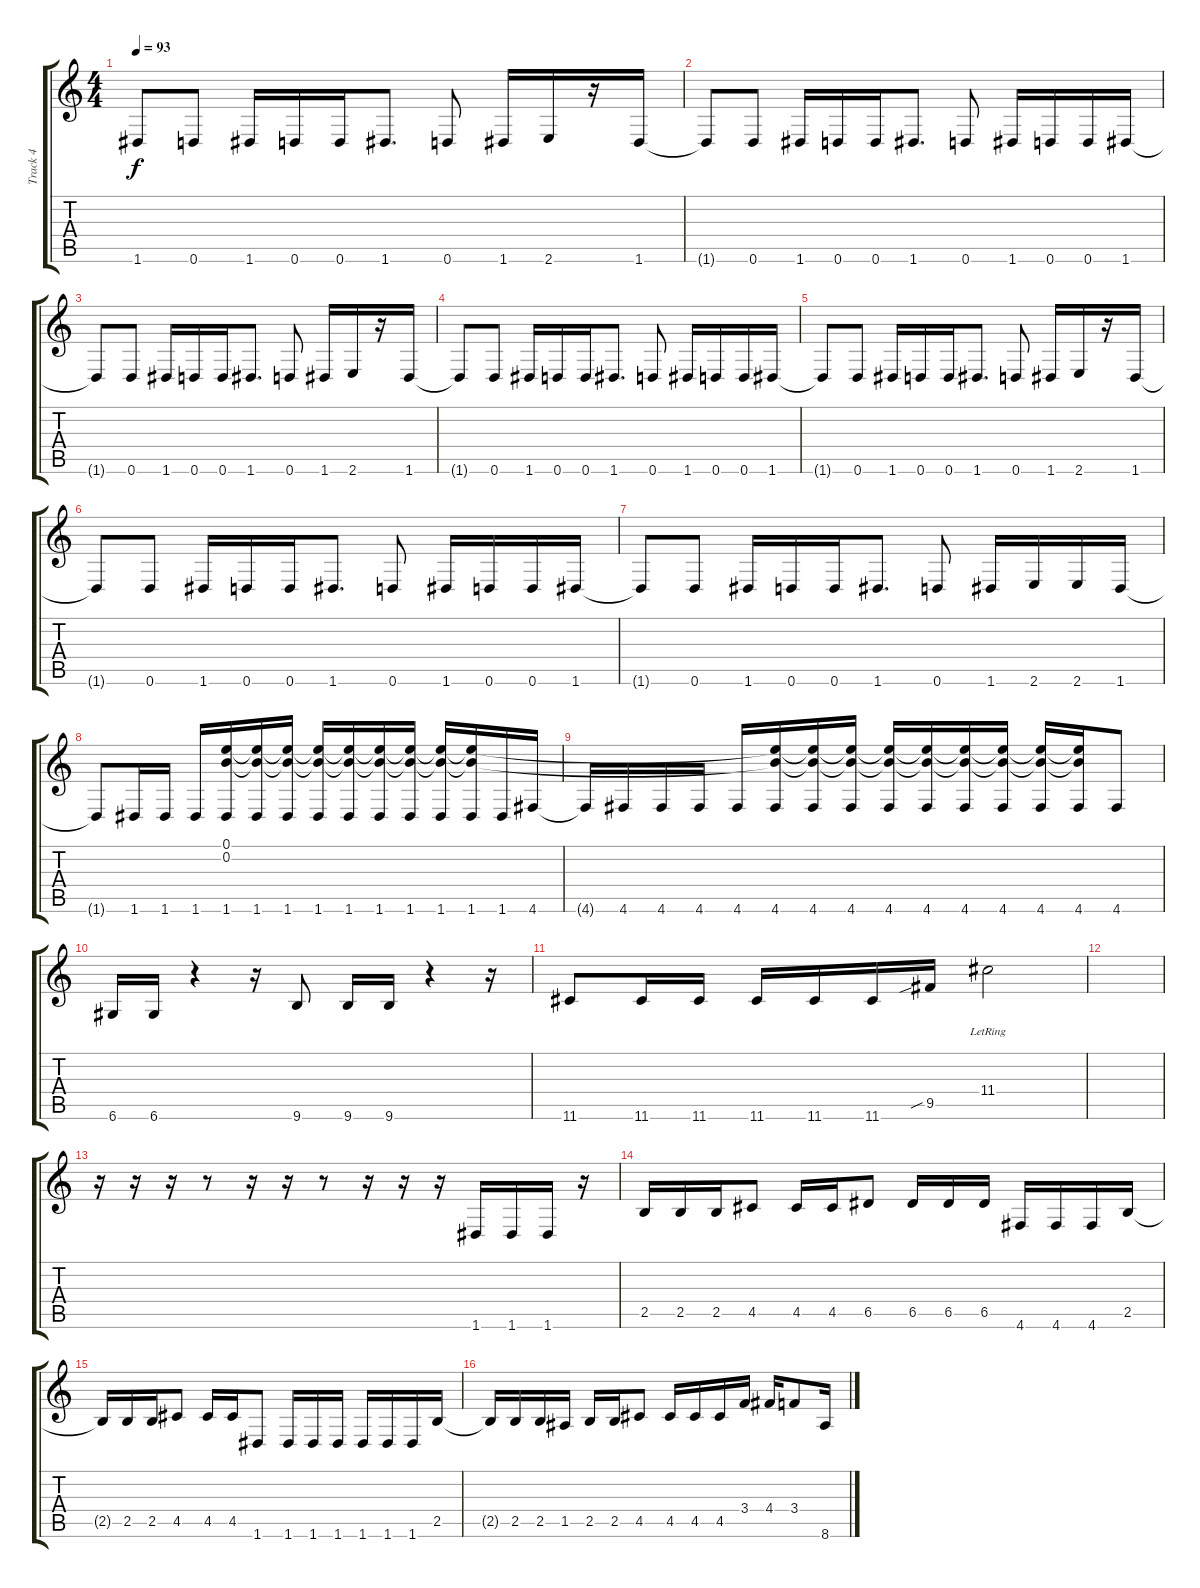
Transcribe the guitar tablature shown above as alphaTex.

\track ("Track 4" "Track 4") {instrument electricbassfinger}
\staff {score tabs}
\tuning (E4 B3 G3 D3 A2 D2) {hide}
\ts (4 4)
\tempo 93
\clef g2
\ks c
1.6{t}.8{dy f} 0.6.8 1.6.16 0.6.16 0.6.16 1.6.8{d} 0.6.8 1.6.16 2.6.16 r.16 1.6.16 |
1.6{t}.8 0.6.8 1.6.16 0.6.16 0.6.16 1.6.8{d} 0.6.8 1.6.16 0.6.16 0.6.16 1.6.16 |
1.6{t}.8 0.6.8 1.6.16 0.6.16 0.6.16 1.6.8{d} 0.6.8 1.6.16 2.6.16 r.16 1.6.16 |
1.6{t}.8 0.6.8 1.6.16 0.6.16 0.6.16 1.6.8{d} 0.6.8 1.6.16 0.6.16 0.6.16 1.6.16 |
1.6{t}.8 0.6.8 1.6.16 0.6.16 0.6.16 1.6.8{d} 0.6.8 1.6.16 2.6.16 r.16 1.6.16 |
1.6{t}.8 0.6.8 1.6.16 0.6.16 0.6.16 1.6.8{d} 0.6.8 1.6.16 0.6.16 0.6.16 1.6.16 |
1.6{t}.8 0.6.8 1.6.16 0.6.16 0.6.16 1.6.8{d} 0.6.8 1.6.16 2.6.16 2.6.16 1.6.16 |
1.6{t}.8 1.6.16 1.6.16 1.6.16 (0.1 0.2 1.6).16 (0.1{t} 0.2{t} 1.6).16 (0.1{t} 0.2{t} 1.6).16 (0.1{t} 0.2{t} 1.6).16 (0.1{t} 0.2{t} 1.6).16 (0.1{t} 0.2{t} 1.6).16 (0.1{t} 0.2{t} 1.6).16 (0.1{t} 0.2{t} 1.6).16 (0.1{t} 0.2{t} 1.6).16 1.6.16 4.6.16 |
4.6{t}.16 4.6.16 4.6.16 4.6.16 4.6.16 (0.1{t} 0.2{t} 4.6).16 (0.1{t} 0.2{t} 4.6).16 (0.1{t} 0.2{t} 4.6).16 (0.1{t} 0.2{t} 4.6).16 (0.1{t} 0.2{t} 4.6).16 (0.1{t} 0.2{t} 4.6).16 (0.1{t} 0.2{t} 4.6).16 (0.1{t} 0.2{t} 4.6).16 (0.1{t} 0.2{t} 4.6).16 4.6.8 |
6.6.16 6.6.16 r.4 r.16 9.6.8 9.6.16 9.6.16 r.4 r.16 |
11.6.8 11.6.16 11.6.16 11.6.16 11.6.16 11.6.16 9.5{sib}.16 11.4{lr}.2 |
|
r.16 r.16 r.16 r.8 r.16 r.16 r.8 r.16 r.16 r.16 1.6.16 1.6.16 1.6.16 r.16 |
2.5.16 2.5.16 2.5.16 4.5.8 4.5.16 4.5.16 6.5.8 6.5.16 6.5.16 6.5.16 4.6.16 4.6.16 4.6.16 2.5.16 |
2.5{t}.16 2.5.16 2.5.16 4.5.8 4.5.16 4.5.16 1.6.8 1.6.16 1.6.16 1.6.16 1.6.16 1.6.16 1.6.16 2.5.16 |
2.5{t}.16 2.5.16 2.5.16 1.5.16 2.5.16 2.5.16 4.5.8 4.5.16 4.5.16 4.5.16 3.4.16 4.4.16 3.4.8 8.6.16
